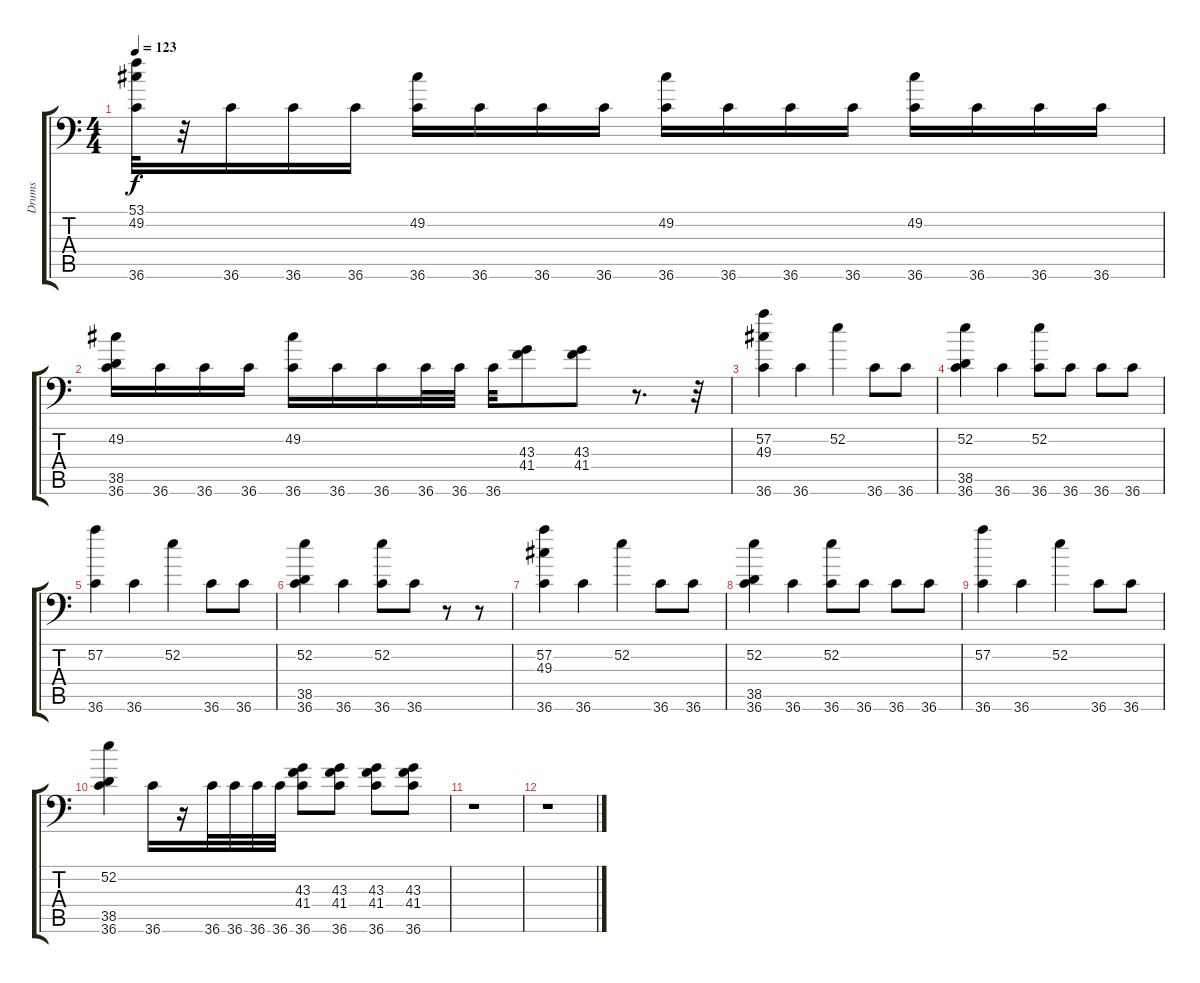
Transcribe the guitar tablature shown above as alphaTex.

\track ("Drums" "Drums") {instrument acousticgrandpiano}
\staff {score tabs}
\tuning (C-1 C-1 C-1 C-1 C-1 C-1) {hide}
\ts (4 4)
\tempo 123
\clef f4
\ks c
(53.1 49.2 36.6).32{dy f} r.32 36.6.16 36.6.16 36.6.16 (49.2 36.6).16 36.6.16 36.6.16 36.6.16 (49.2 36.6).16 36.6.16 36.6.16 36.6.16 (49.2 36.6).16 36.6.16 36.6.16 36.6.16 |
(49.2 38.5 36.6).16 36.6.16 36.6.16 36.6.16 (49.2 36.6).16 36.6.16 36.6.16 36.6.32 36.6.32 36.6.32 (43.3 41.4).8 (43.3 41.4).8 r.8{d} r.32 |
(57.2 49.3 36.6).4 36.6.4 52.2.4 36.6.8 36.6.8 |
(52.2 38.5 36.6).4 36.6.4 (52.2 36.6).8 36.6.8 36.6.8 36.6.8 |
(57.2 36.6).4 36.6.4 52.2.4 36.6.8 36.6.8 |
(52.2 38.5 36.6).4 36.6.4 (52.2 36.6).8 36.6.8 r.8 r.8 |
(57.2 49.3 36.6).4 36.6.4 52.2.4 36.6.8 36.6.8 |
(52.2 38.5 36.6).4 36.6.4 (52.2 36.6).8 36.6.8 36.6.8 36.6.8 |
(57.2 36.6).4 36.6.4 52.2.4 36.6.8 36.6.8 |
(52.2 38.5 36.6).4 36.6.16 r.16 36.6.32 36.6.32 36.6.32 36.6.32 (43.3 41.4 36.6).8 (43.3 41.4 36.6).8 (43.3 41.4 36.6).8 (43.3 41.4 36.6).8 |
r.1 |
r.1
